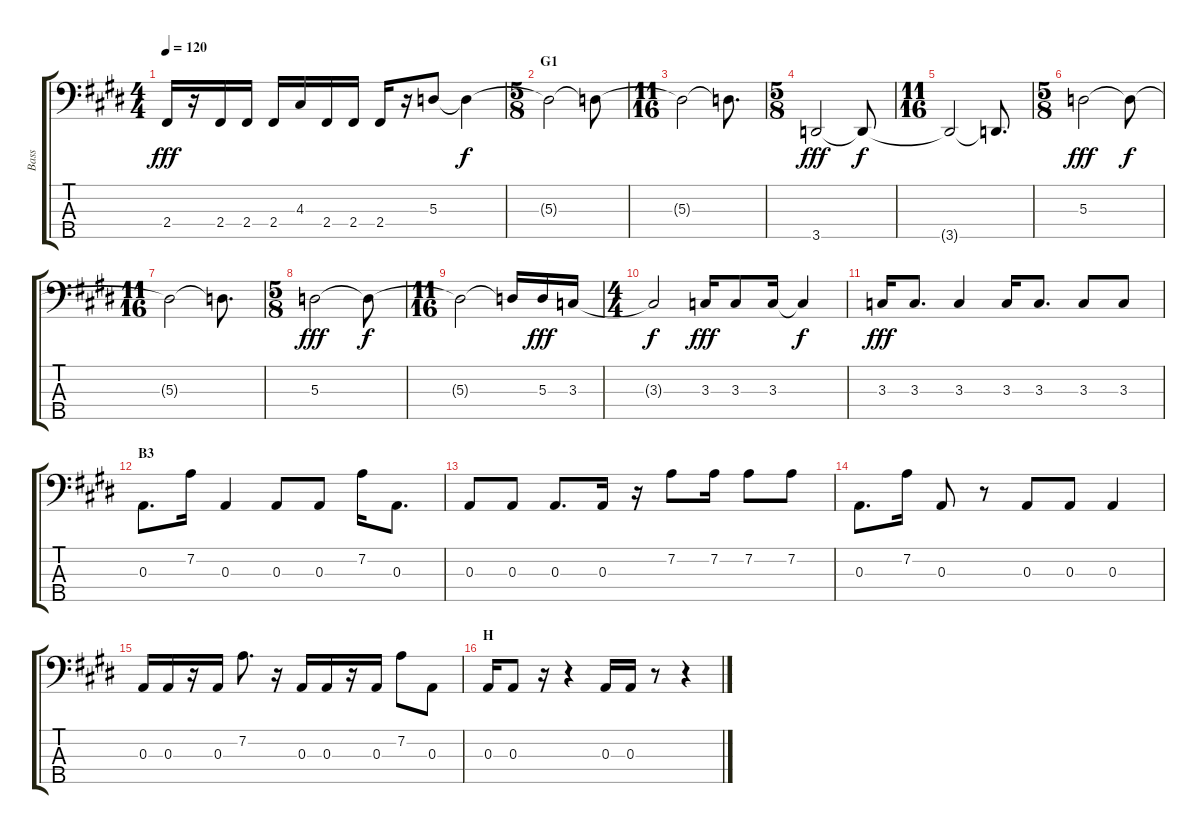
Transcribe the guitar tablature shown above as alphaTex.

\track ("Bass" "Bass") {instrument electricbassfinger}
\staff {score tabs}
\tuning (G2 D2 A1 E1 B0) {hide}
\ts (4 4)
\tempo 120
\clef f4
\ks e
2.4.16{dy fff} r.16 2.4.16 2.4.16 2.4.16 4.3.16 2.4.16 2.4.16 2.4.16 r.16 5.3.8 5.3{t}.4{dy f} |
\ts (5 8)
\section ("" "G1")
5.3{t}.2 5.3{t}.8 |
\ts (11 16)
5.3{t}.2 5.3{t}.8{d} |
\ts (5 8)
3.5.2{dy fff} 3.5{t}.8{dy f} |
\ts (11 16)
3.5{t}.2 3.5{t}.8{d} |
\ts (5 8)
5.3.2{dy fff} 5.3{t}.8{dy f} |
\ts (11 16)
5.3{t}.2 5.3{t}.8{d} |
\ts (5 8)
5.3.2{dy fff} 5.3{t}.8{dy f} |
\ts (11 16)
5.3{t}.2 5.3{t}.16 5.3.16{dy fff} 3.3.16 |
\ts (4 4)
3.3{t}.2{dy f} 3.3.16{dy fff} 3.3.8 3.3.16 3.3{t}.4{dy f} |
3.3.16{dy fff} 3.3.8{d} 3.3.4 3.3.16 3.3.8{d} 3.3.8 3.3.8 |
\section ("" "B3")
0.3.8{d} 7.2.16 0.3.4 0.3.8 0.3.8 7.2.16 0.3.8{d} |
0.3.8 0.3.8 0.3.8{d} 0.3.16 r.16 7.2.8 7.2.16 7.2.8 7.2.8 |
0.3.8{d} 7.2.16 0.3.8 r.8 0.3.8 0.3.8 0.3.4 |
0.3.16 0.3.16 r.16 0.3.16 7.2.8{d} r.16 0.3.16 0.3.16 r.16 0.3.16 7.2.8 0.3.8 |
\section ("" "H")
0.3.16 0.3.8 r.16 r.4 0.3.16 0.3.16 r.8 r.4
